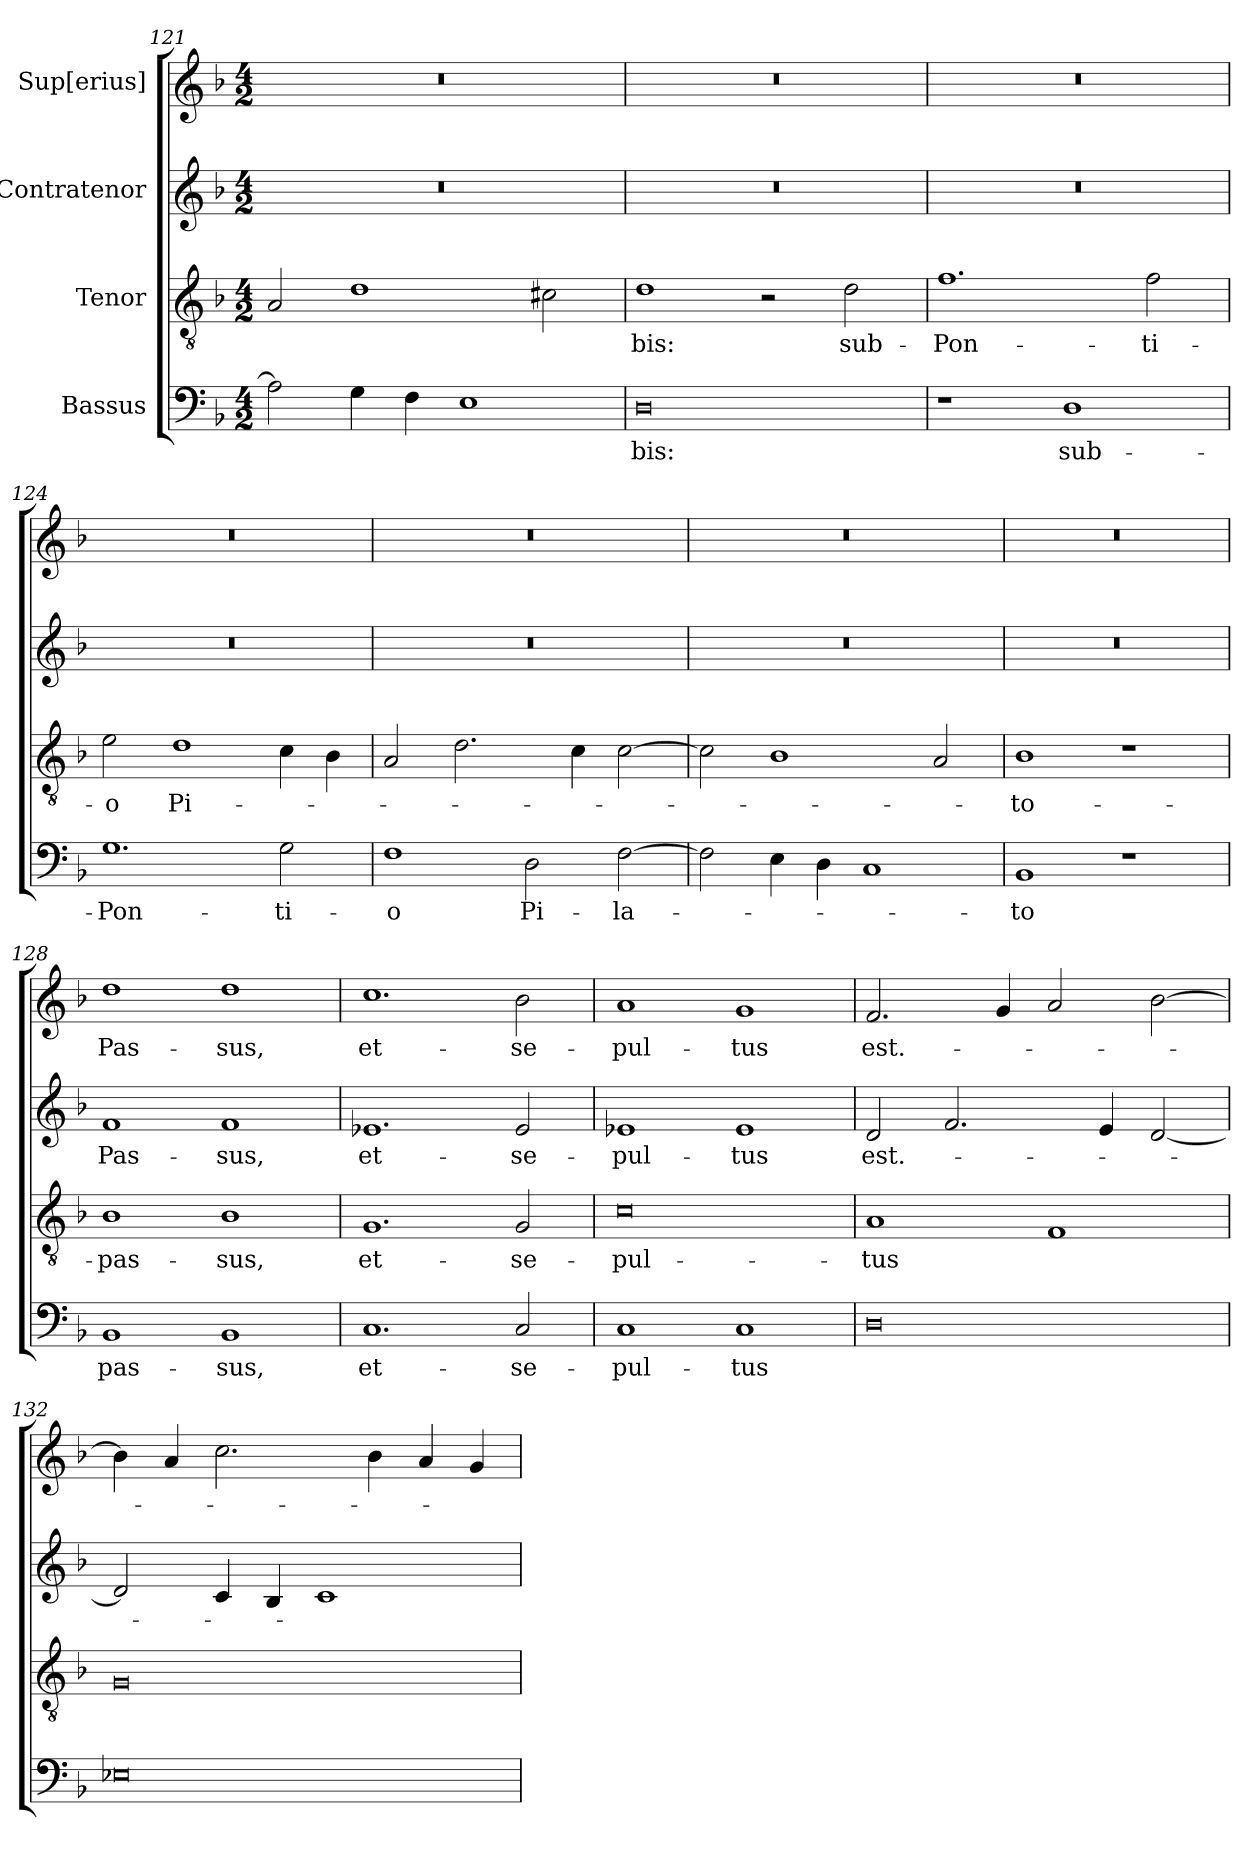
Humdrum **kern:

**kern	**text	**kern	**text	**kern	**text	**kern	**text
*part4	*part4	*part3	*part3	*part2	*part2	*part1	*part1
*staff4	*staff4	*staff3	*staff3	*staff2	*staff2	*staff1	*staff1
*I"Bassus	*	*I"Tenor	*	*I"Contratenor	*	*I"Sup[erius]	*
*clefF4	*	*clefGv2	*	*clefG2	*	*clefG2	*
*k[b-]	*	*k[b-]	*	*k[b-]	*	*k[b-]	*
*M4/2	*	*M4/2	*	*M4/2	*	*M4/2	*
=121	=121	=121	=121	=121	=121	=121	=121
2A\]	.	2A/	.	0r	.	0r	.
4G\	.	1d\	.	.	.	.	.
4F\	.	.	.	.	.	.	.
1E\	.	.	.	.	.	.	.
.	.	2c#X\	.	.	.	.	.
=122	=122	=122	=122	=122	=122	=122	=122
0D\	-bis:	1d\	-bis:	0r	.	0r	.
.	.	2r	.	.	.	.	.
.	.	2d\	sub-	.	.	.	.
=123	=123	=123	=123	=123	=123	=123	=123
1r	.	1.f\	Pon-	0r	.	0r	.
1D\	sub-	.	.	.	.	.	.
.	.	2f\	-ti-	.	.	.	.
=124	=124	=124	=124	=124	=124	=124	=124
1.G\	Pon-	2e\	-o	0r	.	0r	.
.	.	1d\	Pi-	.	.	.	.
2G\	-ti-	4c\	.	.	.	.	.
.	.	4B-\	.	.	.	.	.
=125	=125	=125	=125	=125	=125	=125	=125
1F\	-o	2A/	.	0r	.	0r	.
.	.	2.d\	.	.	.	.	.
2D\	Pi-	.	.	.	.	.	.
.	.	4c\	.	.	.	.	.
[2F\	-la-	[2c\	.	.	.	.	.
=126	=126	=126	=126	=126	=126	=126	=126
2F\]	.	2c\]	.	0r	.	0r	.
4E\	.	1B-\	.	.	.	.	.
4D\	.	.	.	.	.	.	.
1C/	.	.	.	.	.	.	.
.	.	2A/	.	.	.	.	.
=127	=127	=127	=127	=127	=127	=127	=127
1BB-/	-to	1B-\	to-	0r	.	0r	.
1r	.	1r	.	.	.	.	.
=128	=128	=128	=128	=128	=128	=128	=128
1BB-/	pas-	1B-\	pas-	1f/	Pas-	1dd\	Pas-
1BB-/	-sus,	1B-\	-sus,	1f/	-sus,	1dd\	-sus,
=129	=129	=129	=129	=129	=129	=129	=129
1.C/	et-	1.G/	et-	1.e-X/	et-	1.cc\	et-
2C/	se-	2G/	se-	2e-/	se-	2b-\	se-
=130	=130	=130	=130	=130	=130	=130	=130
1C/	-pul-	0c\	-pul-	1e-X/	-pul-	1a/	-pul-
1C/	-tus	.	.	1e-/	-tus	1g/	-tus
=131	=131	=131	=131	=131	=131	=131	=131
0D\	.	1A/	-tus	2d/	est.-	2.f/	est.-
.	.	.	.	2.f/	.	.	.
.	.	.	.	.	.	4g/	.
.	.	1F/	.	.	.	2a/	.
.	.	.	.	4e/	.	.	.
.	.	.	.	[2d/	.	[2b-\	.
=132	=132	=132	=132	=132	=132	=132	=132
0E-X\	.	0G/	.	2d/]	.	4b-\]	.
.	.	.	.	.	.	4a/	.
.	.	.	.	4c/	.	2.cc\	.
.	.	.	.	4B-/	.	.	.
.	.	.	.	1c/	.	.	.
.	.	.	.	.	.	4b-\	.
.	.	.	.	.	.	4a/	.
.	.	.	.	.	.	4g/	.
=	=	=	=	=	=	=	=
*-	*-	*-	*-	*-	*-	*-	*-
